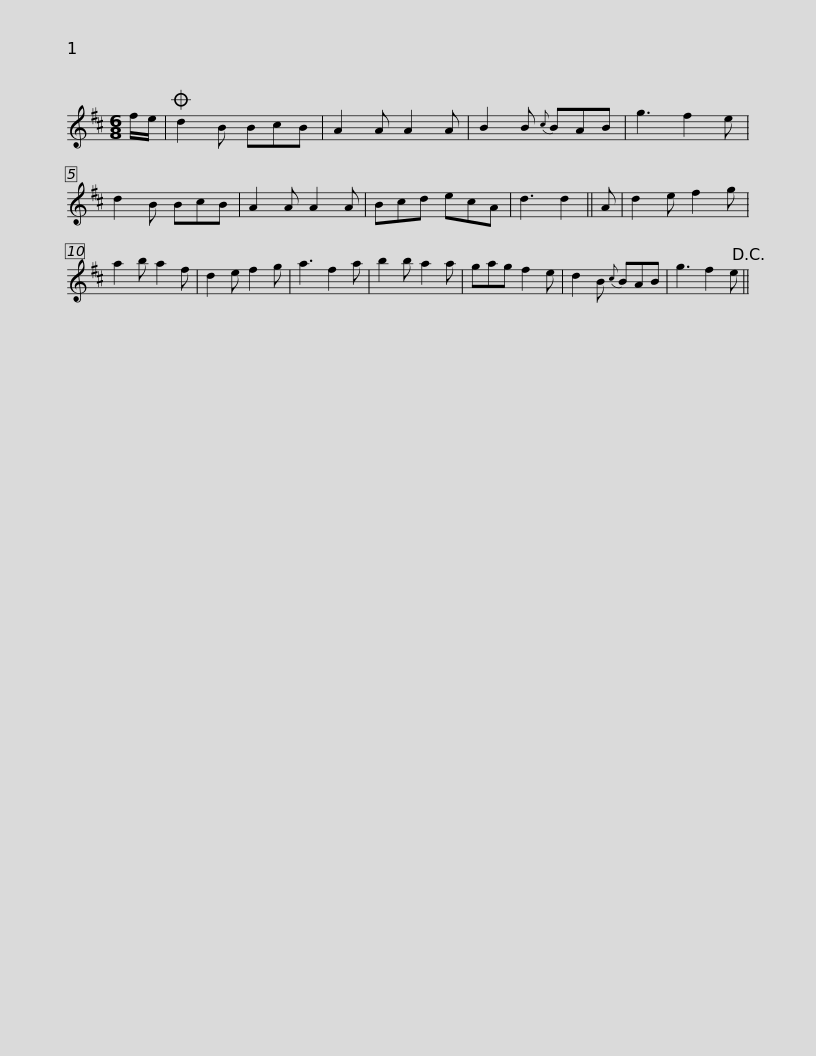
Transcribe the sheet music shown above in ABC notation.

X:1
L:1/8
M:6/8
I:linebreak $
K:D
V:1 treble
V:1
 f/e/ |O d2 B BcB | A2 A A2 A | B2 B{c} BAB | g3 f2 e | %5
 d2 B BcB | A2 A A2 A | Bcd ecA | d3 d2 || A |$ %10
 d2 e f2 g | a2 b a2 f | d2 e f2 g | a3 f2 a | b2 b a2 a | %15
 gag f2 e | d2 B{c} BAB | g3 f2 e!D.C.! || %18
